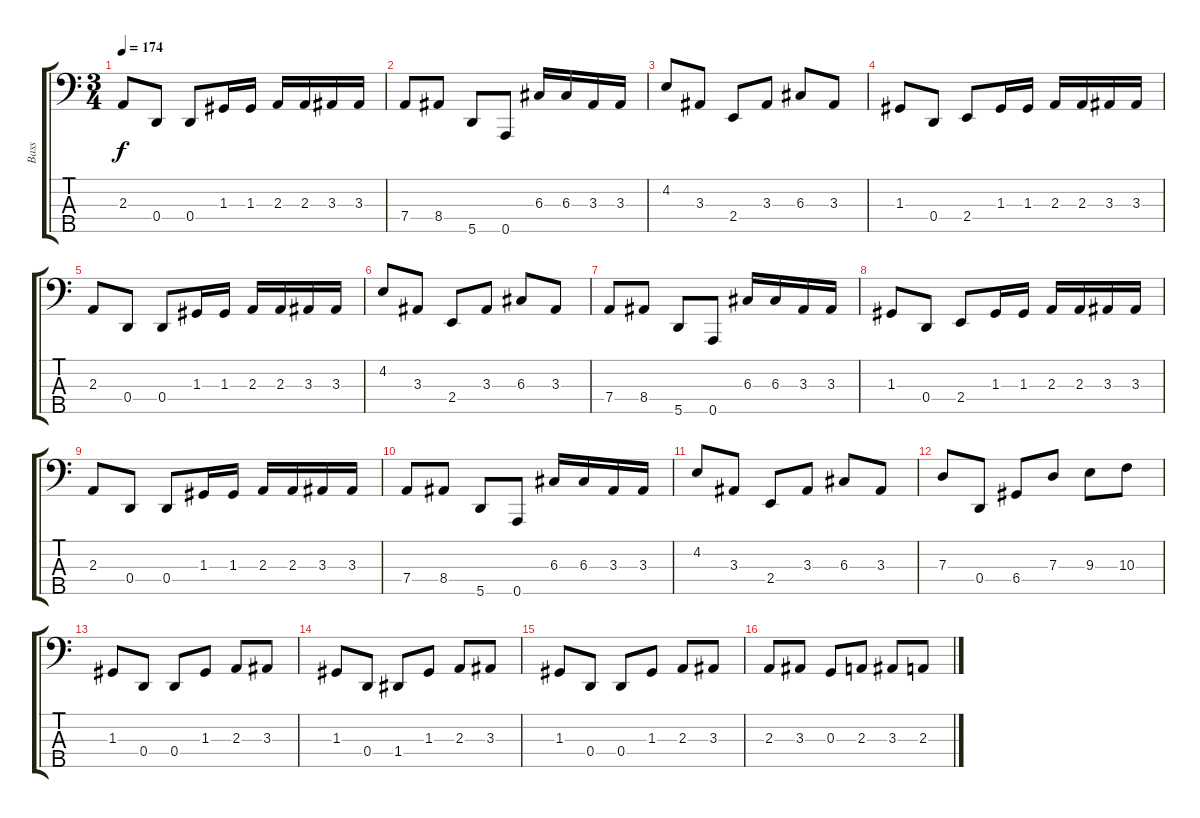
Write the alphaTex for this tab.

\track ("Bass" "Bass") {instrument electricbassfinger}
\staff {score tabs}
\tuning (F2 C2 G1 D1 A0) {hide}
\ts (3 4)
\tempo 174
\clef f4
\ks c
2.3.8{dy f} 0.4.8 0.4.8 1.3.16 1.3.16 2.3.16 2.3.16 3.3.16 3.3.16 |
7.4.8 8.4.8 5.5.8 0.5.8 6.3.16 6.3.16 3.3.16 3.3.16 |
4.2.8 3.3.8 2.4.8 3.3.8 6.3.8 3.3.8 |
1.3.8 0.4.8 2.4.8 1.3.16 1.3.16 2.3.16 2.3.16 3.3.16 3.3.16 |
2.3.8 0.4.8 0.4.8 1.3.16 1.3.16 2.3.16 2.3.16 3.3.16 3.3.16 |
4.2.8 3.3.8 2.4.8 3.3.8 6.3.8 3.3.8 |
7.4.8 8.4.8 5.5.8 0.5.8 6.3.16 6.3.16 3.3.16 3.3.16 |
1.3.8 0.4.8 2.4.8 1.3.16 1.3.16 2.3.16 2.3.16 3.3.16 3.3.16 |
2.3.8 0.4.8 0.4.8 1.3.16 1.3.16 2.3.16 2.3.16 3.3.16 3.3.16 |
7.4.8 8.4.8 5.5.8 0.5.8 6.3.16 6.3.16 3.3.16 3.3.16 |
4.2.8 3.3.8 2.4.8 3.3.8 6.3.8 3.3.8 |
7.3.8 0.4.8 6.4.8 7.3.8 9.3.8 10.3.8 |
1.3.8 0.4.8 0.4.8 1.3.8 2.3.8 3.3.8 |
1.3.8 0.4.8 1.4.8 1.3.8 2.3.8 3.3.8 |
1.3.8 0.4.8 0.4.8 1.3.8 2.3.8 3.3.8 |
2.3.8 3.3.8 0.3.8 2.3.8 3.3.8 2.3.8
